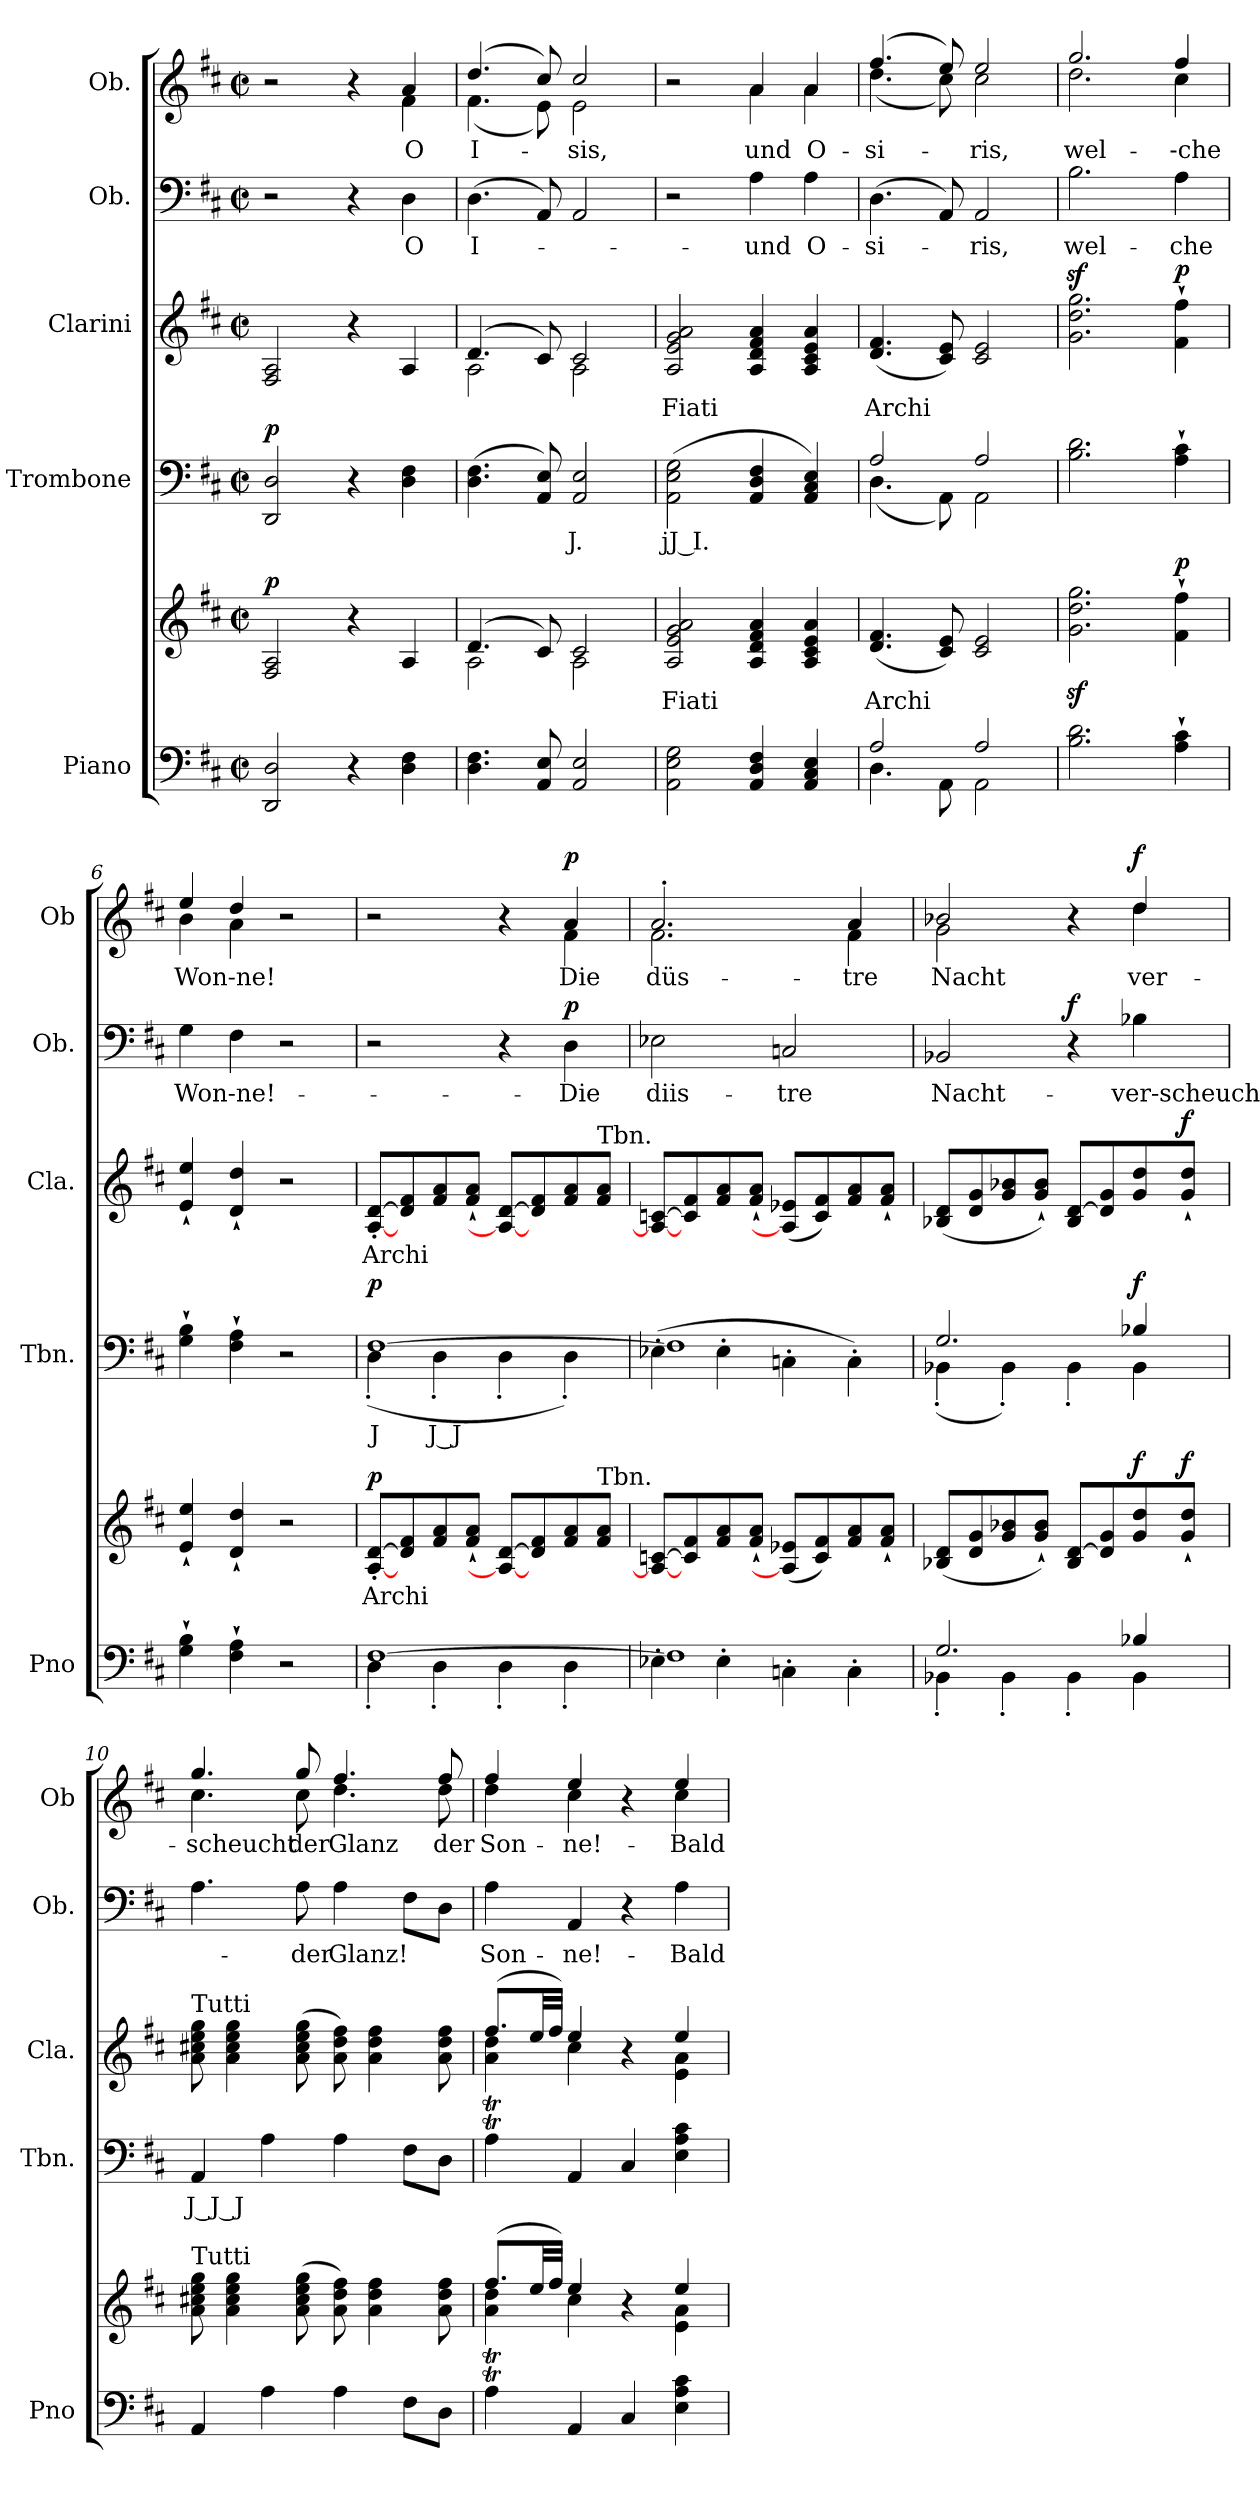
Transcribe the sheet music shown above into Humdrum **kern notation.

**kern	**kern	**text	**dynam	**kern	**text	**dynam	**kern	**text	**dynam	**kern	**text	**dynam	**kern	**text	**dynam
*part5	*part5	*part5	*part5	*part4	*part4	*part4	*part3	*part3	*part3	*part2	*part2	*part2	*part1	*part1	*part1
*staff6	*staff5	*staff5	*staff5/6	*staff4	*staff4	*staff4	*staff3	*staff3	*staff3	*staff2	*staff2	*staff2	*staff1	*staff1	*staff1
*I"Piano	*	*	*	*I"Trombone	*	*	*I"Clarini	*	*	*I"Ob.	*	*	*I"Ob.	*	*
*I'Pno	*	*	*	*I'Tbn.	*	*	*I'Cla.	*	*	*I'Ob.	*	*	*I'Ob	*	*
*clefF4	*clefG2	*	*	*clefF4	*	*	*clefG2	*	*	*clefF4	*	*	*clefG2	*	*
*k[f#c#]	*k[f#c#]	*	*	*k[f#c#]	*	*	*k[f#c#]	*	*	*k[f#c#]	*	*	*k[f#c#]	*	*
*M2/2	*M2/2	*	*	*M2/2	*	*	*M2/2	*	*	*M2/2	*	*	*M2/2	*	*
*met(c|)	*met(c|)	*	*	*met(c|)	*	*	*met(c|)	*	*	*met(c|)	*	*	*met(c|)	*	*
=1	=1	=1	=1	=1	=1	=1	=1	=1	=1	=1	=1	=1	=1	=1	=1
*	*	*	*	*	*	*	*	*	*	*	*	*	*^	*	*
!	!	!	!LO:DY:b=2	!	!	!LO:DY:b	!	!	!	!	!	!	!	!	!	!
2DD/ 2D/	2F#/ 2A/	.	p	2DD/ 2D/	.	p	2F#/ 2A/	.	.	2r	.	.	2r	2.ryy	.	.
4r	4r	.	.	4r	.	.	4r	.	.	4r	.	.	4r	.	.	.
!	!	!	!	!	!	!	!	!	!	!	!	!	!	!	!LO:LY:b	!
4D\ 4F#\	4A/	.	.	4D\ 4F#\	.	.	4A/	.	.	4D\	O	.	4a/	4f#\	O	.
=2	=2	=2	=2	=2	=2	=2	=2	=2	=2	=2	=2	=2	=2	=2	=2	=2
*	*^	*	*	*	*	*	*^	*	*	*	*	*	*	*	*	*
!	!	!	!	!	!	!	!	!	!	!	!	!	!	!	!	!	!LO:LY:b	!
4.D\ 4.F#\	(>4.d/	2A\	.	.	(>4.D\ 4.F#\	.	.	(>4.d/	2A\	.	.	(>4.D\	I-	.	(>4.dd/	(<4.f#\	I-	.
8AA/ 8E/	8c#/)	.	.	.	8AA/ 8E/)	.	.	8c#/)	.	.	.	8AA/)	.	.	8cc#/)	8e\)	.	.
!	!	!	!	!	!	!	!	!	!	!	!	!	!	!	!	!	!LO:LY:b	!
2AA/ 2E/	2c#/	2A\	.	.	2AA/ 2E/	J.	.	2c#/	2A\	.	.	2AA/	.	.	2cc#/	2e\	-sis,	.
=3	=3	=3	=3	=3	=3	=3	=3	=3	=3	=3	=3	=3	=3	=3	=3	=3	=3	=3
!	!	!	!LO:LY:b	!	!	!	!	!	!	!	!	!	!	!	!	!	!	!
*	*v	*v	*	*	*	*	*	*v	*v	*	*	*	*	*	*	*	*	*
2AA\ 2E\ 2G\	2A/ 2e/ 2g/ 2a/	Fiati	.	(>2AA\ 2E\ 2G\	jJ I.	.	2A/ 2e/ 2g/ 2a/	Fiati	.	2r	.	.	2r	2ryy	.	.
!	!	!	!	!	!	!	!	!	!	!	!	!	!	!	!LO:LY:b	!
4AA/ 4D/ 4F#/	4A/ 4d/ 4f#/ 4a/	.	.	4AA/ 4D/ 4F#/	.	.	4A/ 4d/ 4f#/ 4a/	.	.	4A\	-und	.	4a/	4a\	und	.
!	!	!	!	!	!	!	!	!	!	!	!	!	!	!	!LO:LY:b	!
4AA/ 4C#/ 4E/	4A/ 4c#/ 4e/ 4a/	.	.	4AA/ 4C#/ 4E/)	.	.	4A/ 4c#/ 4e/ 4a/	.	.	4A\	O-	.	4a/	4a\	O-	.
=4	=4	=4	=4	=4	=4	=4	=4	=4	=4	=4	=4	=4	=4	=4	=4	=4
*^	*	*	*	*	*	*	*	*	*	*	*	*	*	*	*	*
!	!	!	!LO:LY:b	!	!	!	!	!	!	!	!	!	!	!	!	!LO:LY:b	!
*	*	*	*	*	*^	*	*	*	*	*	*	*	*	*	*	*	*
2A/	4.D\	(<4.d/ 4.f#/	Archi	.	2A/	(<4.D\	.	.	(<4.d/ 4.f#/	Archi	.	(>4.D\	-si-	.	(>4.ff#/	(<4.dd\	-si-	.
.	8AA\	8c#/ 8e/)	.	.	.	8AA\)	.	.	8c#/ 8e/)	.	.	8AA/)	.	.	8ee/)	8cc#\)	.	.
!	!	!	!	!	!	!	!	!	!	!	!	!	!	!	!	!	!LO:LY:b	!
2A/	2AA\	2c#/ 2e/	.	.	2A/	2AA\	.	.	2c#/ 2e/	.	.	2AA/	-ris,	.	2ee/	2cc#\	-ris,	.
=5	=5	=5	=5	=5	=5	=5	=5	=5	=5	=5	=5	=5	=5	=5	=5	=5	=5	=5
!	!	!	!	!	!LO:TX:a:t=Tutti	!	!	!	!	!	!	!	!	!	!	!	!	!
!LO:TX:a:t=Tutti	!	!	!	!	!	!	!	!	!	!	!	!	!	!	!	!	!	!
!	!	!	!	!	!	!	!	!	!	!	!	!	!	!	!	!	!LO:LY:b	!
*v	*v	*	*	*	*v	*v	*	*	*	*	*	*	*	*	*	*	*	*
2.B\ 2.d\	2.g\z< 2.dd\z< 2.gg\z<	.	.	2.B\ 2.d\	.	.	2.g\z< 2.dd\z< 2.gg\z<	.	.	2.B\	wel-	.	2.gg/	2.dd\	wel-	.
!	!	!	!LO:DY:b	!	!	!	!	!	!LO:DY:b	!	!	!	!	!	!LO:LY:b	!
4A\` 4c#\`	4f#\` 4ff#\`	.	p	4A\` 4c#\`	.	.	4f#\` 4ff#\`	.	p	4A\	-che	.	4ff#/	4cc#\	--che	.
=6	=6	=6	=6	=6	=6	=6	=6	=6	=6	=6	=6	=6	=6	=6	=6	=6
!	!	!	!	!	!	!	!	!	!	!	!	!	!	!	!LO:LY:b	!
4G\` 4B\`	4e/` 4ee/`	.	.	4G\` 4B\`	.	.	4e/` 4ee/`	.	.	4G\	Won-ne!-	.	4ee/	4b\	Won-ne!	.
4F#\` 4A\`	4d/` 4dd/`	.	.	4F#\` 4A\`	.	.	4d/` 4dd/`	.	.	4F#\	.	.	4dd/	4a\	.	.
2r	2r	.	.	2r	.	.	2r	.	.	2r	.	.	2r	2ryy	.	.
=7	=7	=7	=7	=7	=7	=7	=7	=7	=7	=7	=7	=7	=7	=7	=7	=7
*^	*	*	*	*	*	*	*	*	*	*	*	*	*	*	*	*
!	!	!	!LO:LY:b	!LO:DY:b=2	!	!	!LO:DY:b	!	!	!	!	!	!	!	!	!	!
*	*	*	*	*	*^	*	*	*	*	*	*	*	*	*	*	*	*
[1F#	4D'\	[8A/' [8d/'L	Archi	p	[1F#	(<4D'\	J	p	[8A'/ [8d'/L	Archi	.	2r	.	.	2r	2.ryy	.	.
.	.	8d/] 8f#/	.	.	.	.	.	.	8d]/ 8f#/	.	.	.	.	.	.	.	.	.
.	4D'\	8f#/ 8a/	.	.	.	4D'\	J J	.	8f#/ 8a/	.	.	.	.	.	.	.	.	.
.	.	8f#/` 8a/`J	.	.	.	.	.	.	8f#`/ 8a`/J	.	.	.	.	.	.	.	.	.
.	4D'\	8A/_ [8d/L	.	.	.	4D'\	.	.	8A_/ [8d/L	.	.	4r	.	.	4r	.	.	.
.	.	8d/] 8f#/	.	.	.	.	.	.	8d]/ 8f#/	.	.	.	.	.	.	.	.	.
!	!	!	!	!	!	!	!	!	!	!	!	!	!	!LO:DY:b	!	!	!LO:LY:b	!LO:DY:b
.	4D'\	8f#/ 8a/	.	.	.	4D'\)	.	.	8f#/ 8a/	.	.	4D\	-Die	p	4a/	4f#\	Die	p
!	!	!	!	!	!	!	!	!	!LO:TX:a:t=Tbn.	!	!	!	!	!	!	!	!	!
!	!	!LO:TX:a:t=Tbn.	!	!	!	!	!	!	!	!	!	!	!	!	!	!	!	!
.	.	8f#/ 8a/J	.	.	.	.	.	.	8f#/ 8a/J	.	.	.	.	.	.	.	.	.
=8	=8	=8	=8	=8	=8	=8	=8	=8	=8	=8	=8	=8	=8	=8	=8	=8	=8	=8
!	!	!	!	!	!	!	!	!	!	!	!	!	!	!	!	!	!LO:LY:b	!
4E-X'\	1F#]	8A/_ [8cn/L	.	.	(<4E-X'\	1F#]	.	.	8A_/ [8cn/L	.	.	2E-X\	diis-	.	2.a'/	2.f#\	düs-	.
.	.	8c/] 8f#/	.	.	.	.	.	.	8c]/ 8f#/	.	.	.	.	.	.	.	.	.
4E-'\	.	8f#/ 8a/	.	.	4E-'\	.	.	.	8f#/ 8a/	.	.	.	.	.	.	.	.	.
.	.	8f#/` 8a/`J	.	.	.	.	.	.	8f#`/ 8a`/J	.	.	.	.	.	.	.	.	.
4Cn'\	.	(<8A/] 8e-X/L	.	.	4Cn'\	.	.	.	(<8A]/ 8e-X/L	.	.	2Cn/	-tre	.	.	.	.	.
.	.	8c/ 8f#/)	.	.	.	.	.	.	8c/ 8f#/)	.	.	.	.	.	.	.	.	.
!	!	!	!	!	!	!	!	!	!	!	!	!	!	!	!	!	!LO:LY:b	!
4C'\	.	8f#/ 8a/	.	.	4C'\)	.	.	.	8f#/ 8a/	.	.	.	.	.	4a/	4f#\	-tre	.
.	.	8f#/` 8a/`J	.	.	.	.	.	.	8f#`/ 8a`/J	.	.	.	.	.	.	.	.	.
=9	=9	=9	=9	=9	=9	=9	=9	=9	=9	=9	=9	=9	=9	=9	=9	=9	=9	=9
!	!	!	!	!	!	!	!	!	!	!	!	!	!	!	!	!	!LO:LY:b	!
2.G/	4BB-X'\	(<8B-X/ 8d/L	.	.	2.G/	(<4BB-X'\	.	.	(<8B-X/ 8d/L	.	.	2BB-X/	Nacht-	.	2b-X/	2g\	Nacht	.
.	.	8d/ 8g/	.	.	.	.	.	.	8d/ 8g/	.	.	.	.	.	.	.	.	.
.	4BB-'\	8g/ 8b-X/	.	.	.	4BB-'\)	.	.	8g/ 8b-X/	.	.	.	.	.	.	.	.	.
.	.	8g/` 8b-/`J)	.	.	.	.	.	.	8g`/ 8b-`/J)	.	.	.	.	.	.	.	.	.
!	!	!	!	!	!	!	!	!	!	!	!	!	!	!LO:DY:b	!	!	!	!
.	4BB-'\	8B-/ [8d/L	.	.	.	4BB-'\	.	.	8B-/ [8d/L	.	.	4r	.	f	4r	4ryy	.	.
.	.	8d/] 8g/	.	.	.	.	.	.	8d]/ 8g/	.	.	.	.	.	.	.	.	.
!	!	!	!	!LO:DY:b=2	!	!	!	!LO:DY:b	!	!	!	!	!	!	!	!	!LO:LY:b	!LO:DY:b
4B-X/	4BB-\	8g/ 8dd/	.	f	4B-X/	4BB-\	.	f	8g/ 8dd/	.	.	4B-X\	-ver-scheucht-	.	4dd/	4dd\	ver--	f
!	!	!	!	!LO:DY:b	!	!	!	!	!	!	!LO:DY:b	!	!	!	!	!	!	!
.	.	8g/` 8dd/`J	.	f	.	.	.	.	8g`/ 8dd`/J	.	f	.	.	.	.	.	.	.
*v	*v	*	*	*	*v	*v	*	*	*	*	*	*	*	*	*	*	*	*
!!LO:LB:g=z	!!
=10	=10	=10	=10	=10	=10	=10	=10	=10	=10	=10	=10	=10	=10	=10	=10	=10
!	!	!	!	!	!	!	!LO:TX:a:t=Tutti	!	!	!	!	!	!	!	!	!
!	!LO:TX:a:t=Tutti	!	!	!	!	!	!	!	!	!	!	!	!	!	!	!
!	!	!	!	!	!	!	!	!	!	!	!	!	!	!	!LO:LY:b	!
4AA/	8a\ 8cc#X\ 8ee\ 8gg\	.	.	4AA/	J J J	.	8a\ 8cc#X\ 8ee\ 8gg\	.	.	4.A\	.	.	4.gg/	4.cc#\	-scheucht	.
.	4a\ 4cc#\ 4ee\ 4gg\	.	.	.	.	.	4a\ 4cc#\ 4ee\ 4gg\	.	.	.	.	.	.	.	.	.
4A\	.	.	.	4A\	.	.	.	.	.	.	.	.	.	.	.	.
!	!	!	!	!	!	!	!	!	!	!	!	!	!	!	!LO:LY:b	!
.	(>8a\ 8cc#\ 8ee\ 8gg\	.	.	.	.	.	(>8a\ 8cc#\ 8ee\ 8gg\	.	.	8A\	-der	.	8gg/	8cc#\	der	.
!	!	!	!	!	!	!	!	!	!	!	!	!	!	!	!LO:LY:b	!
4A\	8a\ 8dd\ 8ff#\)	.	.	4A\	.	.	8a\ 8dd\ 8ff#\)	.	.	4A\	Glanz!	.	4.ff#/	4.dd\	Glanz	.
.	4a\ 4dd\ 4ff#\	.	.	.	.	.	4a\ 4dd\ 4ff#\	.	.	.	.	.	.	.	.	.
8F#\L	.	.	.	8F#\L	.	.	.	.	.	8F#\L	.	.	.	.	.	.
!	!	!	!	!	!	!	!	!	!	!	!	!	!	!	!LO:LY:b	!
8D\J	8a\ 8dd\ 8ff#\	.	.	8D\J	.	.	8a\ 8dd\ 8ff#\	.	.	8D\J	.	.	8ff#/	8dd\	der	.
=11	=11	=11	=11	=11	=11	=11	=11	=11	=11	=11	=11	=11	=11	=11	=11	=11
*	*^	*	*	*	*	*	*^	*	*	*	*	*	*	*	*	*
!	!	!	!	!	!	!	!	!	!	!	!	!	!	!	!	!	!LO:LY:b	!
4A\	(>8.ff#/L	4a\T 4dd\T	.	.	4A\	.	.	(>8.ff#/L	4a\T 4dd\T	.	.	4A\	Son-	.	4ff#/	4dd\	Son-	.
.	32ee/LL	.	.	.	.	.	.	32ee/LL	.	.	.	.	.	.	.	.	.	.
.	32ff#/JJJ)	.	.	.	.	.	.	32ff#/JJJ)	.	.	.	.	.	.	.	.	.	.
!	!	!	!	!	!	!	!	!	!	!	!	!	!	!	!	!	!LO:LY:b	!
4AA/	4ee/	4cc#\	.	.	4AA/	.	.	4ee/	4cc#\	.	.	4AA/	-ne!-	.	4ee/	4cc#\	-ne!-	.
4C#/	4r	4ryy	.	.	4C#/	.	.	4r	4ryy	.	.	4r	.	.	4r	4ryy	.	.
!	!	!	!	!	!	!	!	!	!	!	!	!	!	!	!	!	!LO:LY:b	!
4E\ 4A\ 4c#\	4ee/	4e\ 4a\	.	.	4E\ 4A\ 4c#\	.	.	4ee/	4e\ 4a\	.	.	4A\	-Bald	.	4ee/	4cc#\	-Bald	.
*	*v	*v	*	*	*	*	*	*v	*v	*	*	*	*	*	*v	*v	*	*
=	=	=	=	=	=	=	=	=	=	=	=	=	=	=	=
*-	*-	*-	*-	*-	*-	*-	*-	*-	*-	*-	*-	*-	*-	*-	*-
